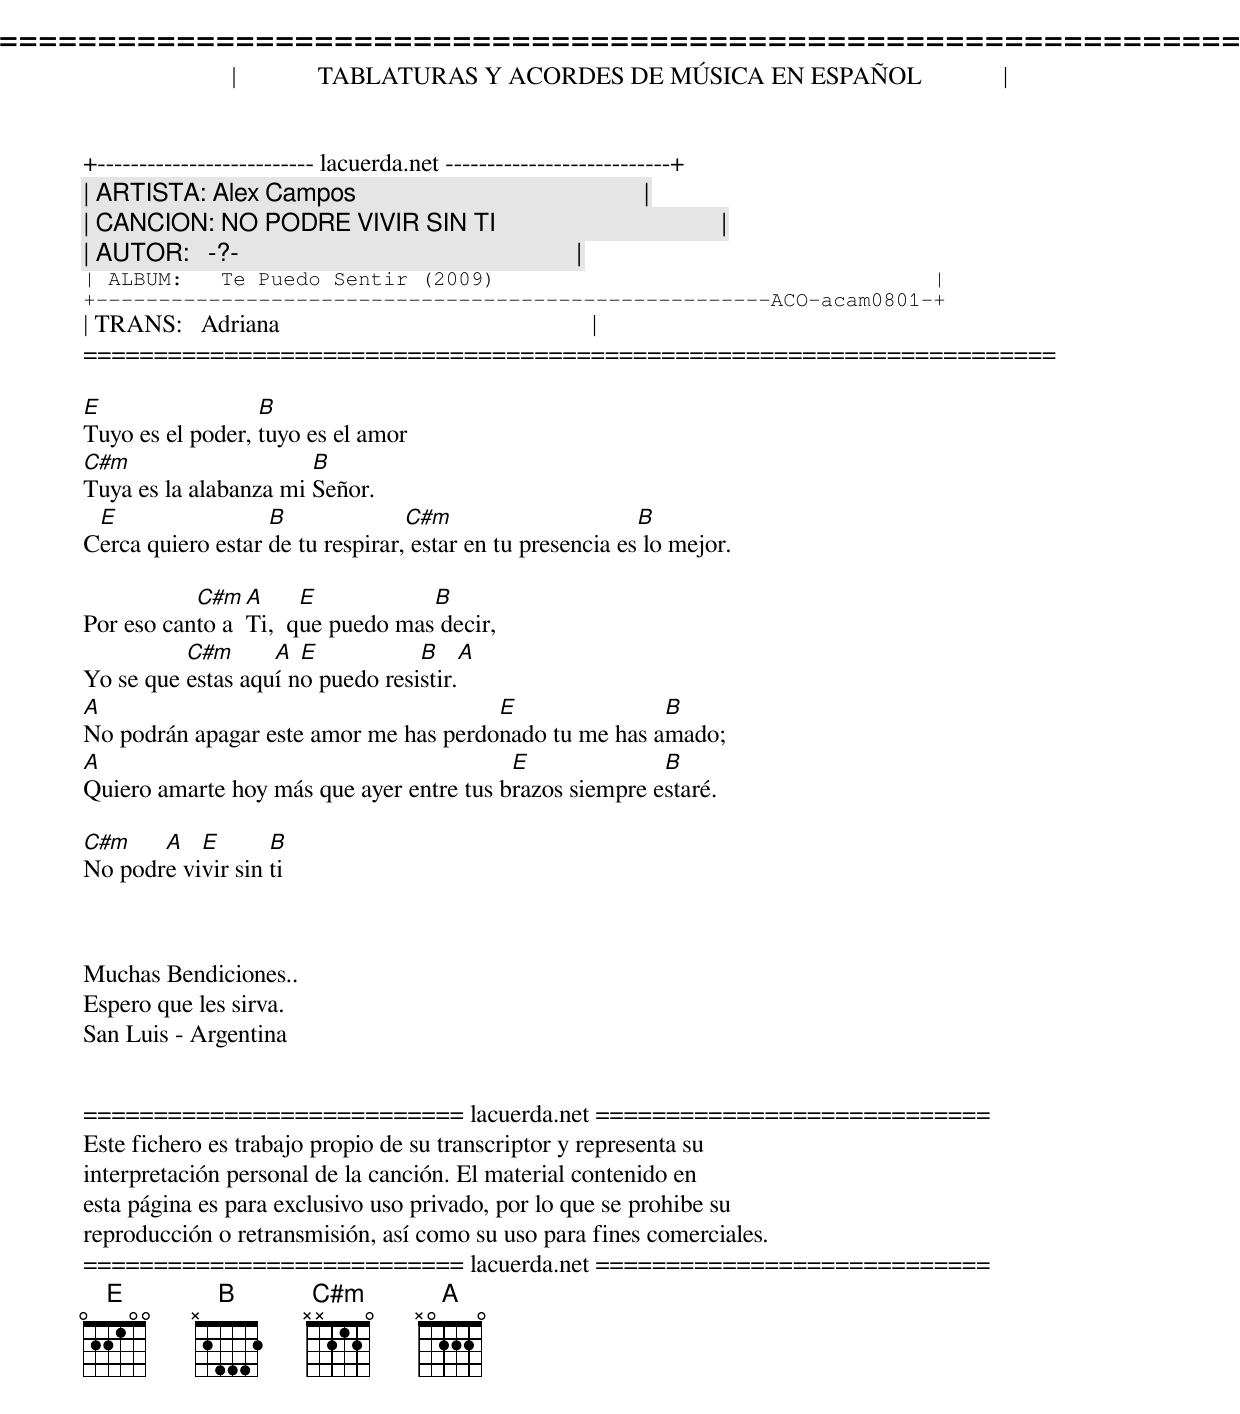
=====================================================================
|             TABLATURAS Y ACORDES DE MÚSICA EN ESPAÑOL             |
+-------------------------- lacuerda.net ---------------------------+
| ARTISTA: Alex Campos                                              |
| CANCION: NO PODRE VIVIR SIN TI                                    |
| AUTOR:   -?-                                                      |
| ALBUM:   Te Puedo Sentir (2009)                                   |
+------------------------------------------------------ACO-acam0801-+
| TRANS:   Adriana                                                  |
=====================================================================

E                 B
Tuyo es el poder, tuyo es el amor
C#m                    B
Tuya es la alabanza mi Señor.
 E                 B              C#m                      B
Cerca quiero estar de tu respirar, estar en tu presencia es lo mejor.

           C#m  A     E           B
Por eso canto a Ti,  que puedo mas decir,
          C#m      A  E           B        A
Yo se que estas aquí no puedo resistir.
A                                      E               B
No podrán apagar este amor me has perdonado tu me has amado;
A                                         E              B
Quiero amarte hoy más que ayer entre tus brazos siempre estaré.

C#m    A   E       B
No podre vivir sin ti



Muchas Bendiciones..
Espero que les sirva.
San Luis - Argentina


=========================== lacuerda.net ============================
Este fichero es trabajo propio de su transcriptor y representa su
interpretación personal de la canción. El material contenido en
esta página es para exclusivo uso privado, por lo que se prohibe su
reproducción o retransmisión, así como su uso para fines comerciales.
=========================== lacuerda.net ============================
